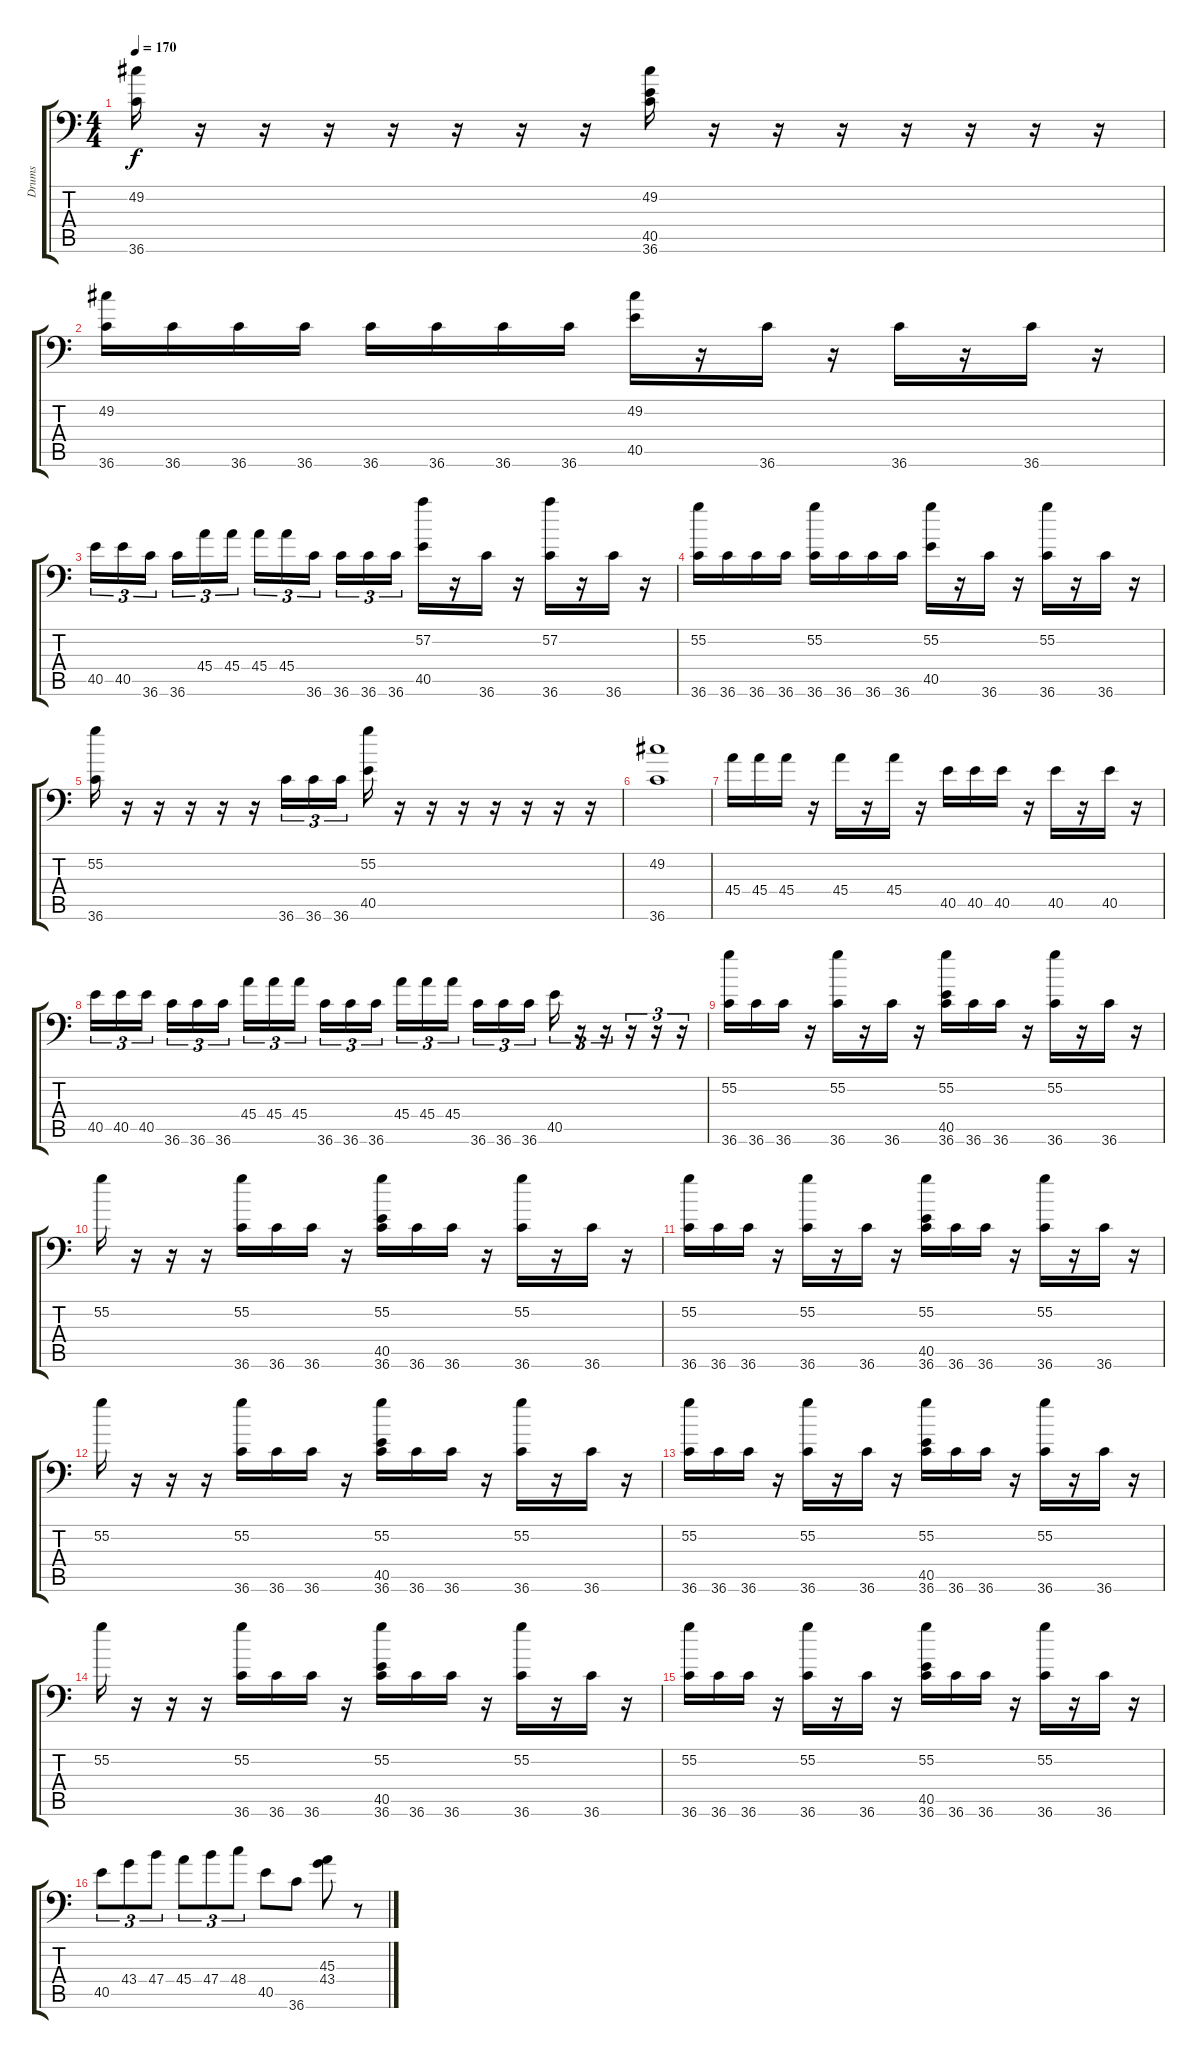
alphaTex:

\track ("Drums" "Drums") {instrument acousticgrandpiano}
\staff {score tabs}
\tuning (C-1 C-1 C-1 C-1 C-1 C-1) {hide}
\ts (4 4)
\tempo 170
\clef f4
\ks c
(49.2 36.6).16{dy f} r.16 r.16 r.16 r.16 r.16 r.16 r.16 (49.2 40.5 36.6).16 r.16 r.16 r.16 r.16 r.16 r.16 r.16 |
(49.2 36.6).16 36.6.16 36.6.16 36.6.16 36.6.16 36.6.16 36.6.16 36.6.16 (49.2 40.5).16 r.16 36.6.16 r.16 36.6.16 r.16 36.6.16 r.16 |
40.5.16{tu (3 2)} 40.5.16{tu (3 2)} 36.6.16{tu (3 2)} 36.6.16{tu (3 2)} 45.4.16{tu (3 2)} 45.4.16{tu (3 2)} 45.4.16{tu (3 2)} 45.4.16{tu (3 2)} 36.6.16{tu (3 2)} 36.6.16{tu (3 2)} 36.6.16{tu (3 2)} 36.6.16{tu (3 2)} (57.2 40.5).16 r.16 36.6.16 r.16 (57.2 36.6).16 r.16 36.6.16 r.16 |
(55.2 36.6).16 36.6.16 36.6.16 36.6.16 (55.2 36.6).16 36.6.16 36.6.16 36.6.16 (55.2 40.5).16 r.16 36.6.16 r.16 (55.2 36.6).16 r.16 36.6.16 r.16 |
(55.2 36.6).16 r.16 r.16 r.16 r.16 r.16 36.6.16{tu (3 2)} 36.6.16{tu (3 2)} 36.6.16{tu (3 2)} (55.2 40.5).16 r.16 r.16 r.16 r.16 r.16 r.16 r.16 |
(49.2 36.6).1 |
45.4.16 45.4.16 45.4.16 r.16 45.4.16 r.16 45.4.16 r.16 40.5.16 40.5.16 40.5.16 r.16 40.5.16 r.16 40.5.16 r.16 |
40.5.16{tu (3 2)} 40.5.16{tu (3 2)} 40.5.16{tu (3 2)} 36.6.16{tu (3 2)} 36.6.16{tu (3 2)} 36.6.16{tu (3 2)} 45.4.16{tu (3 2)} 45.4.16{tu (3 2)} 45.4.16{tu (3 2)} 36.6.16{tu (3 2)} 36.6.16{tu (3 2)} 36.6.16{tu (3 2)} 45.4.16{tu (3 2)} 45.4.16{tu (3 2)} 45.4.16{tu (3 2)} 36.6.16{tu (3 2)} 36.6.16{tu (3 2)} 36.6.16{tu (3 2)} 40.5.16{tu (3 2)} r.16{tu (3 2)} r.16{tu (3 2)} r.16{tu (3 2)} r.16{tu (3 2)} r.16{tu (3 2)} |
(55.2 36.6).16 36.6.16 36.6.16 r.16 (55.2 36.6).16 r.16 36.6.16 r.16 (55.2 40.5 36.6).16 36.6.16 36.6.16 r.16 (55.2 36.6).16 r.16 36.6.16 r.16 |
55.2.16 r.16 r.16 r.16 (55.2 36.6).16 36.6.16 36.6.16 r.16 (55.2 40.5 36.6).16 36.6.16 36.6.16 r.16 (55.2 36.6).16 r.16 36.6.16 r.16 |
(55.2 36.6).16 36.6.16 36.6.16 r.16 (55.2 36.6).16 r.16 36.6.16 r.16 (55.2 40.5 36.6).16 36.6.16 36.6.16 r.16 (55.2 36.6).16 r.16 36.6.16 r.16 |
55.2.16 r.16 r.16 r.16 (55.2 36.6).16 36.6.16 36.6.16 r.16 (55.2 40.5 36.6).16 36.6.16 36.6.16 r.16 (55.2 36.6).16 r.16 36.6.16 r.16 |
(55.2 36.6).16 36.6.16 36.6.16 r.16 (55.2 36.6).16 r.16 36.6.16 r.16 (55.2 40.5 36.6).16 36.6.16 36.6.16 r.16 (55.2 36.6).16 r.16 36.6.16 r.16 |
55.2.16 r.16 r.16 r.16 (55.2 36.6).16 36.6.16 36.6.16 r.16 (55.2 40.5 36.6).16 36.6.16 36.6.16 r.16 (55.2 36.6).16 r.16 36.6.16 r.16 |
(55.2 36.6).16 36.6.16 36.6.16 r.16 (55.2 36.6).16 r.16 36.6.16 r.16 (55.2 40.5 36.6).16 36.6.16 36.6.16 r.16 (55.2 36.6).16 r.16 36.6.16 r.16 |
40.5.8{tu (3 2)} 43.4.8{tu (3 2)} 47.4.8{tu (3 2)} 45.4.8{tu (3 2)} 47.4.8{tu (3 2)} 48.4.8{tu (3 2)} 40.5.8 36.6.8 (45.3 43.4).8 r.8
